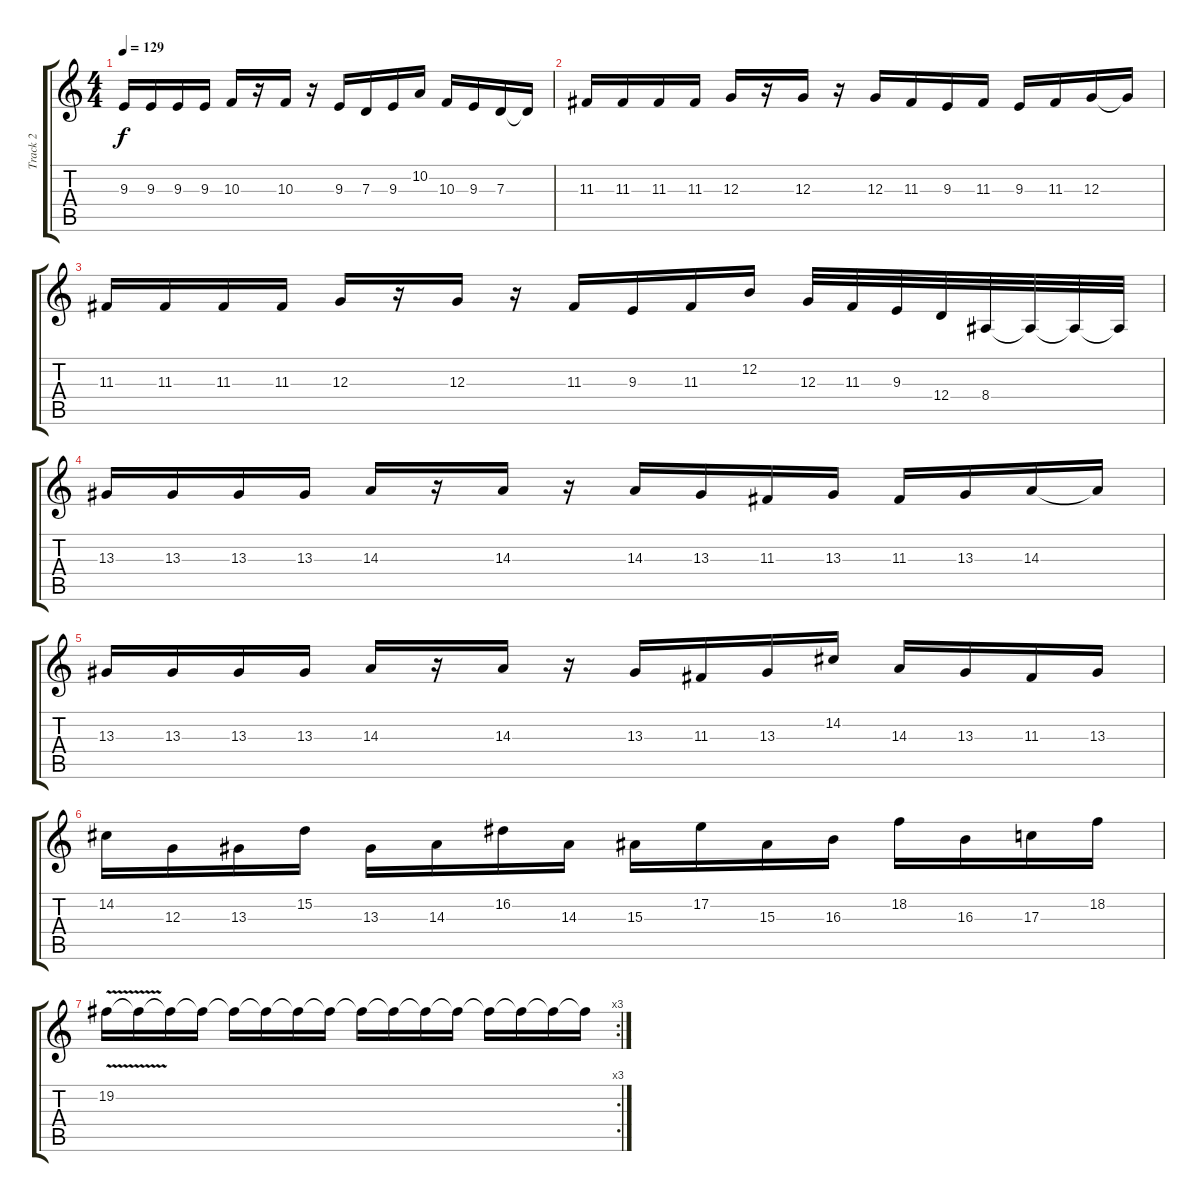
\track ("Track 2" "Track 2") {instrument lead5charang}
\staff {score tabs}
\tuning (E4 B3 G3 D3 A2 E2) {hide}
\ts (4 4)
\tempo 129
\clef g2
\ks c
9.3.16{dy f} 9.3.16 9.3.16 9.3.16 10.3.16 r.16 10.3.16 r.16 9.3.16 7.3.16 9.3.16 10.2.16 10.3.16 9.3.16 7.3.16 7.3{t}.16 |
11.3.16 11.3.16 11.3.16 11.3.16 12.3.16 r.16 12.3.16 r.16 12.3.16 11.3.16 9.3.16 11.3.16 9.3.16 11.3.16 12.3.16 12.3{t}.16 |
11.3.16 11.3.16 11.3.16 11.3.16 12.3.16 r.16 12.3.16 r.16 11.3.16 9.3.16 11.3.16 12.2.16 12.3.32 11.3.32 9.3.32 12.4.32 8.4.32 8.4{t}.32 8.4{t}.32 8.4{t}.32 |
13.3.16 13.3.16 13.3.16 13.3.16 14.3.16 r.16 14.3.16 r.16 14.3.16 13.3.16 11.3.16 13.3.16 11.3.16 13.3.16 14.3.16 14.3{t}.16 |
13.3.16 13.3.16 13.3.16 13.3.16 14.3.16 r.16 14.3.16 r.16 13.3.16 11.3.16 13.3.16 14.2.16 14.3.16 13.3.16 11.3.16 13.3.16 |
14.2.16 12.3.16 13.3.16 15.2.16 13.3.16 14.3.16 16.2.16 14.3.16 15.3.16 17.2.16 15.3.16 16.3.16 18.2.16 16.3.16 17.3.16 18.2.16 |
\rc 3
19.2{v}.16 19.2{t}.16 19.2{t}.16 19.2{t}.16 19.2{t}.16 19.2{t}.16 19.2{t}.16 19.2{t}.16 19.2{t}.16 19.2{t}.16 19.2{t}.16 19.2{t}.16 19.2{t}.16 19.2{t}.16 19.2{t}.16 19.2{t}.16
